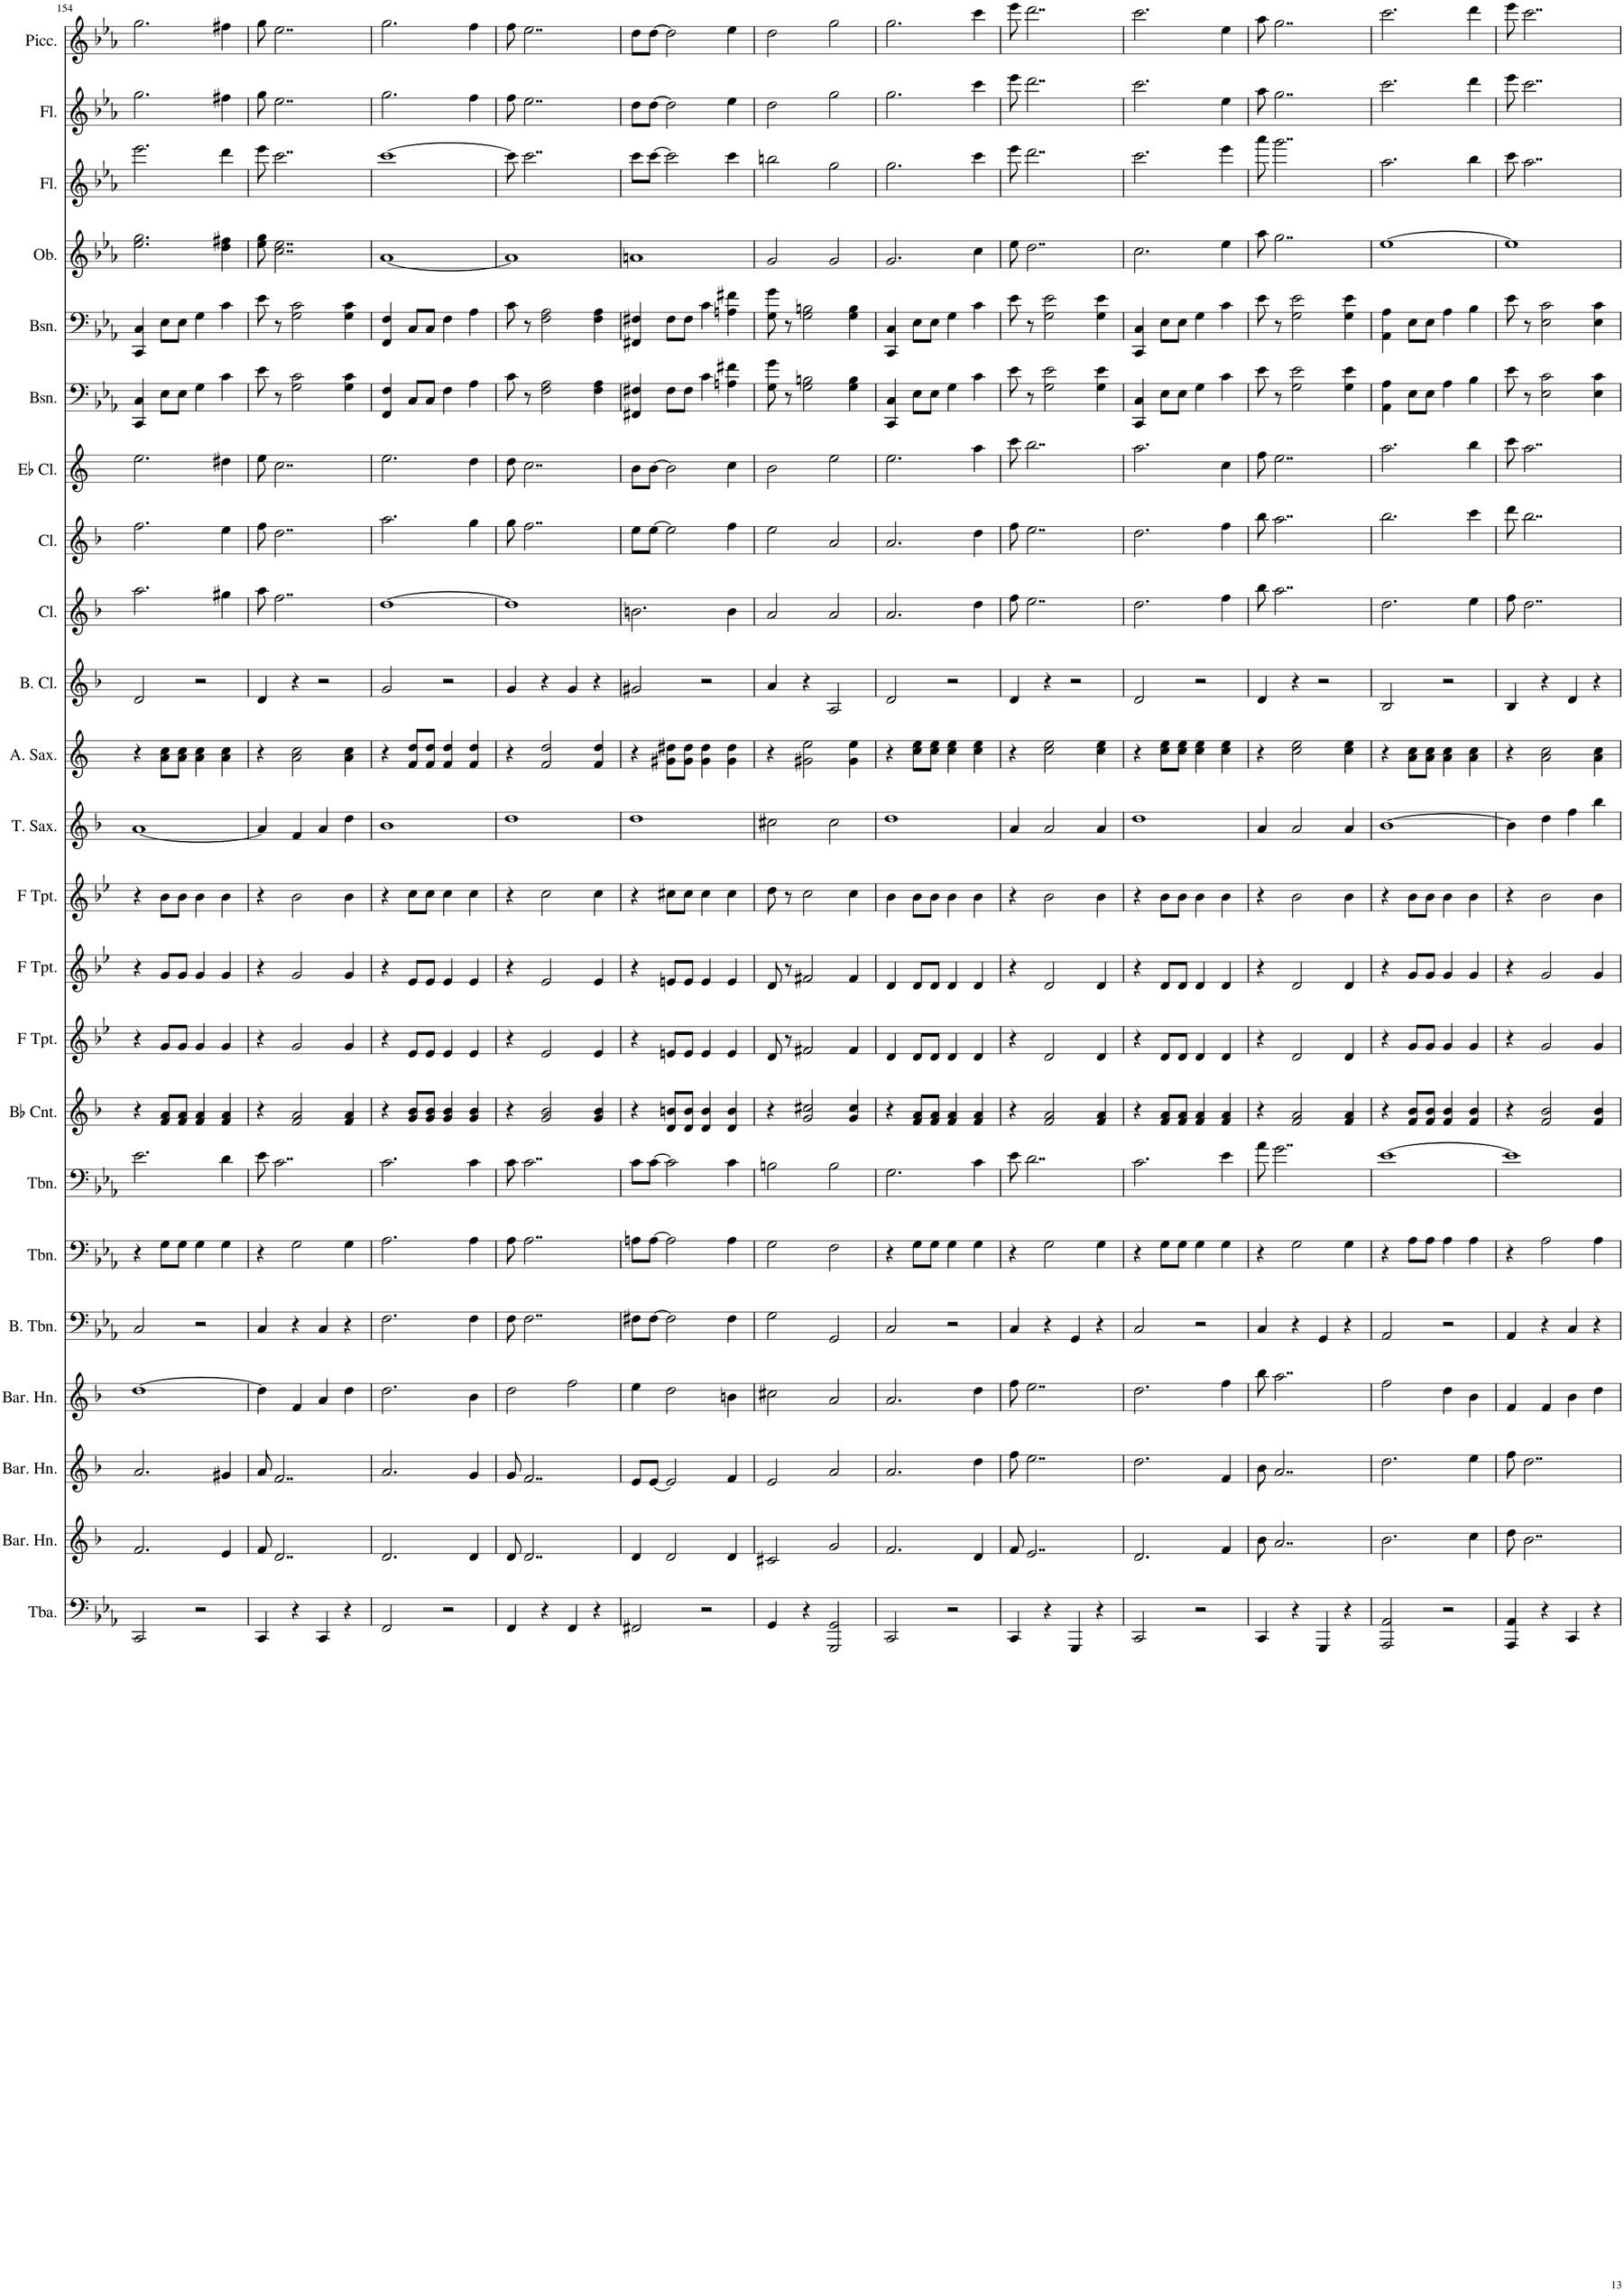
**kern	**kern	**kern	**kern	**kern	**kern	**kern	**kern	**kern	**kern	**kern	**kern	**kern	**kern	**kern	**kern	**kern	**kern	**kern	**kern	**kern	**kern	**kern
*part23	*part22	*part21	*part20	*part19	*part18	*part17	*part16	*part15	*part14	*part13	*part12	*part11	*part10	*part9	*part8	*part7	*part6	*part5	*part4	*part3	*part2	*part1
*staff23	*staff22	*staff21	*staff20	*staff19	*staff18	*staff17	*staff16	*staff15	*staff14	*staff13	*staff12	*staff11	*staff10	*staff9	*staff8	*staff7	*staff6	*staff5	*staff4	*staff3	*staff2	*staff1
*I"Tuba	*I"Baritone Horn stem 4	*I"Baritone Horn stem 3	*I"Baritone Horn stem 2	*I"Bass Trombone	*I"Trombone	*I"Trombone	*I"Bb Cornet	*I"F Trumpet	*I"F Trumpet	*I"F Trumpet	*I"Tenor Saxophone	*I"Alto Saxophone	*I"Bass Clarinet	*I"Clarinet	*I"Clarinet	*I"Eb Clarinet	*I"Bassoon	*I"Bassoon	*I"Oboe	*I"Flute	*I"Flute	*I"Piccolo
*I'Tba.	*I'Bar. Hn.	*I'Bar. Hn.	*I'Bar. Hn.	*I'B. Tbn.	*I'Tbn.	*I'Tbn.	*I'Bb Cnt.	*I'F Tpt.	*I'F Tpt.	*I'F Tpt.	*I'T. Sax.	*I'A. Sax.	*I'B. Cl.	*I'Cl.	*I'Cl.	*I'Eb Cl.	*I'Bsn.	*I'Bsn.	*I'Ob.	*I'Fl.	*I'Fl.	*I'Picc.
!!LO:PB:g=z
*clefF4	*clefG2	*clefG2	*clefG2	*clefF4	*clefF4	*clefF4	*clefG2	*clefG2	*clefG2	*clefG2	*clefG2	*clefG2	*clefG2	*clefG2	*clefG2	*clefG2	*clefF4	*clefF4	*clefG2	*clefG2	*clefG2	*clefG2
*	*Trd8c14	*Trd8c14	*Trd8c14	*	*	*	*Trd1c2	*Trd-3c-5	*Trd-3c-5	*Trd-3c-5	*Trd8c14	*Trd5c9	*Trd8c14	*Trd1c2	*Trd1c2	*Trd-2c-3	*	*	*	*	*	*Trd-7c-12
*k[b-e-a-]	*k[b-]	*k[b-]	*k[b-]	*k[b-e-a-]	*k[b-e-a-]	*k[b-e-a-]	*k[b-]	*k[b-e-]	*k[b-e-]	*k[b-e-]	*k[b-]	*k[]	*k[b-]	*k[b-]	*k[b-]	*k[]	*k[b-e-a-]	*k[b-e-a-]	*k[b-e-a-]	*k[b-e-a-]	*k[b-e-a-]	*k[b-e-a-]
*M2/2	*M2/2	*M2/2	*M2/2	*M2/2	*M2/2	*M2/2	*M2/2	*M2/2	*M2/2	*M2/2	*M2/2	*M2/2	*M2/2	*M2/2	*M2/2	*M2/2	*M2/2	*M2/2	*M2/2	*M2/2	*M2/2	*M2/2
*met(c|)	*met(c|)	*met(c|)	*met(c|)	*met(c|)	*met(c|)	*met(c|)	*met(c|)	*met(c|)	*met(c|)	*met(c|)	*met(c|)	*met(c|)	*met(c|)	*met(c|)	*met(c|)	*met(c|)	*met(c|)	*met(c|)	*met(c|)	*met(c|)	*met(c|)	*met(c|)
=154	=154	=154	=154	=154	=154	=154	=154	=154	=154	=154	=154	=154	=154	=154	=154	=154	=154	=154	=154	=154	=154	=154
2CC/	2.f/	2.a/	[1dd	2C/	4r	2.e-\	4r	4r	4r	4r	[1a	4r	2d/	2.aa\	2.ff\	2.ee\	4CC/ 4C/	4CC/ 4C/	2.ee-\ 2.gg\	2.eee-\	2.gg\	2.gg\
.	.	.	.	.	8G\L	.	8f/ 8a/L	8g/L	8g/L	8b-\L	.	8a\ 8cc\L	.	.	.	.	8E-\L	8E-\L	.	.	.	.
.	.	.	.	.	8G\J	.	8f/ 8a/J	8g/J	8g/J	8b-\J	.	8a\ 8cc\J	.	.	.	.	8E-\J	8E-\J	.	.	.	.
2r	.	.	.	2r	4G\	.	4f/ 4a/	4g/	4g/	4b-\	.	4a\ 4cc\	2r	.	.	.	4G\	4G\	.	.	.	.
.	4e/	4g#X/	.	.	4G\	4d\	4f/ 4a/	4g/	4g/	4b-\	.	4a\ 4cc\	.	4gg#X\	4ee\	4dd#X\	4c\	4c\	4dd\ 4ff#X\	4ddd\	4ff#X\	4ff#X\
=155	=155	=155	=155	=155	=155	=155	=155	=155	=155	=155	=155	=155	=155	=155	=155	=155	=155	=155	=155	=155	=155	=155
4CC/	8f/	8a/	4dd\]	4C/	4r	8e-\	4r	4r	4r	4r	4a/]	4r	4d/	8aa\	8ff\	8ee\	8e-\	8e-\	8ee-\ 8gg\	8eee-\	8gg\	8gg\
.	2..d/	2..f/	.	.	.	2..c\	.	.	.	.	.	.	.	2..ff\	2..dd\	2..cc\	8r	8r	2..cc\ 2..ee-\	2..ccc\	2..ee-\	2..ee-\
4r	.	.	4f/	4r	2G\	.	2f/ 2a/	2g/	2g/	2b-\	4f/	2a\ 2cc\	4r	.	.	.	2G\ 2c\	2G\ 2c\	.	.	.	.
4CC/	.	.	4a/	4C/	.	.	.	.	.	.	4a/	.	2r	.	.	.	.	.	.	.	.	.
4r	.	.	4dd\	4r	4G\	.	4f/ 4a/	4g/	4g/	4b-\	4dd\	4a\ 4cc\	.	.	.	.	4G\ 4c\	4G\ 4c\	.	.	.	.
=156	=156	=156	=156	=156	=156	=156	=156	=156	=156	=156	=156	=156	=156	=156	=156	=156	=156	=156	=156	=156	=156	=156
2FF/	2.d/	2.a/	2.dd\	2.F\	2.A-\	2.c\	4r	4r	4r	4r	1b-	4r	2g/	[1dd	2.aa\	2.ee\	4FF/ 4F/	4FF/ 4F/	[1a-	[1ccc	2.gg\	2.gg\
.	.	.	.	.	.	.	8g/ 8b-/L	8e-/L	8e-/L	8cc\L	.	8f/ 8dd/L	.	.	.	.	8C/L	8C/L	.	.	.	.
.	.	.	.	.	.	.	8g/ 8b-/J	8e-/J	8e-/J	8cc\J	.	8f/ 8dd/J	.	.	.	.	8C/J	8C/J	.	.	.	.
2r	.	.	.	.	.	.	4g/ 4b-/	4e-/	4e-/	4cc\	.	4f/ 4dd/	2r	.	.	.	4F\	4F\	.	.	.	.
.	4d/	4g/	4b-\	4F\	4A-\	4c\	4g/ 4b-/	4e-/	4e-/	4cc\	.	4f/ 4dd/	.	.	4gg\	4dd\	4A-\	4A-\	.	.	4ff\	4ff\
=157	=157	=157	=157	=157	=157	=157	=157	=157	=157	=157	=157	=157	=157	=157	=157	=157	=157	=157	=157	=157	=157	=157
4FF/	8d/	8g/	2dd\	8F\	8A-\	8c\	4r	4r	4r	4r	1dd	4r	4g/	1dd]	8gg\	8dd\	8c\	8c\	1a-]	8ccc\]	8ff\	8ff\
.	2..d/	2..f/	.	2..F\	2..A-\	2..c\	.	.	.	.	.	.	.	.	2..ff\	2..cc\	8r	8r	.	2..ccc\	2..ee-\	2..ee-\
4r	.	.	.	.	.	.	2g/ 2b-/	2e-/	2e-/	2cc\	.	2f/ 2dd/	4r	.	.	.	2F\ 2A-\	2F\ 2A-\	.	.	.	.
4FF/	.	.	2ff\	.	.	.	.	.	.	.	.	.	4g/	.	.	.	.	.	.	.	.	.
4r	.	.	.	.	.	.	4g/ 4b-/	4e-/	4e-/	4cc\	.	4f/ 4dd/	4r	.	.	.	4F\ 4A-\	4F\ 4A-\	.	.	.	.
=158	=158	=158	=158	=158	=158	=158	=158	=158	=158	=158	=158	=158	=158	=158	=158	=158	=158	=158	=158	=158	=158	=158
2FF#X/	4d/	8e/L	4ee\	8F#X\L	8An\L	8c\L	4r	4r	4r	4r	1dd	4r	2g#X/	2.bn\	8ee\L	8b\L	4FF#X/ 4F#X/	4FF#X/ 4F#X/	1an	8ccc\L	8dd\L	8dd\L
.	.	[8e/J	.	[8F#\J	[8A\J	[8c\J	.	.	.	.	.	.	.	.	[8ee\J	[8b\J	.	.	.	[8ccc\J	[8dd\J	[8dd\J
.	2d/	2e/]	2dd\	2F#\]	2A\]	2c\]	8d/ 8bn/L	8en/L	8en/L	8cc#X\L	.	8g#X\ 8dd#X\L	.	.	2ee\]	2b\]	8F#\L	8F#\L	.	2ccc\]	2dd\]	2dd\]
.	.	.	.	.	.	.	8d/ 8b/J	8e/J	8e/J	8cc#\J	.	8g#\ 8dd#\J	.	.	.	.	8F#\J	8F#\J	.	.	.	.
2r	.	.	.	.	.	.	4d/ 4b/	4e/	4e/	4cc#\	.	4g#\ 4dd#\	2r	.	.	.	4c\	4c\	.	.	.	.
.	4d/	4f/	4bn\	4F#\	4A\	4c\	4d/ 4b/	4e/	4e/	4cc#\	.	4g#\ 4dd#\	.	4b\	4ff\	4cc\	4An\ 4f#X\	4An\ 4f#X\	.	4ccc\	4ee-\	4ee-\
=159	=159	=159	=159	=159	=159	=159	=159	=159	=159	=159	=159	=159	=159	=159	=159	=159	=159	=159	=159	=159	=159	=159
4GG/	2c#X/	2e/	2cc#X\	2G\	2G\	2Bn\	4r	8d/	8d/	8dd\	2cc#X\	4r	4a/	2a/	2ee\	2b\	8G\ 8g\	8G\ 8g\	2g/	2bbn\	2dd\	2dd\
.	.	.	.	.	.	.	.	8r	8r	8r	.	.	.	.	.	.	8r	8r	.	.	.	.
4r	.	.	.	.	.	.	2g/ 2cc#X/	2f#X/	2f#X/	2cc\	.	2g#X\ 2ee\	4r	.	.	.	2G\ 2Bn\	2G\ 2Bn\	.	.	.	.
2GGG/ 2GG/	2g/	2a/	2a/	2GG/	2F\	2B\	.	.	.	.	2cc#\	.	2A/	2a/	2a/	2ee\	.	.	2g/	2gg\	2gg\	2gg\
.	.	.	.	.	.	.	4g/ 4cc#/	4f#/	4f#/	4cc\	.	4g#\ 4ee\	.	.	.	.	4G\ 4B\	4G\ 4B\	.	.	.	.
=160	=160	=160	=160	=160	=160	=160	=160	=160	=160	=160	=160	=160	=160	=160	=160	=160	=160	=160	=160	=160	=160	=160
2CC/	2.f/	2.a/	2.a/	2C/	4r	2.G\	4r	4d/	4d/	4b-\	1dd	4r	2d/	2.a/	2.a/	2.ee\	4CC/ 4C/	4CC/ 4C/	2.g/	2.gg\	2.gg\	2.gg\
.	.	.	.	.	8G\L	.	8f/ 8a/L	8d/L	8d/L	8b-\L	.	8cc\ 8ee\L	.	.	.	.	8E-\L	8E-\L	.	.	.	.
.	.	.	.	.	8G\J	.	8f/ 8a/J	8d/J	8d/J	8b-\J	.	8cc\ 8ee\J	.	.	.	.	8E-\J	8E-\J	.	.	.	.
2r	.	.	.	2r	4G\	.	4f/ 4a/	4d/	4d/	4b-\	.	4cc\ 4ee\	2r	.	.	.	4G\	4G\	.	.	.	.
.	4d/	4dd\	4dd\	.	4G\	4c\	4f/ 4a/	4d/	4d/	4b-\	.	4cc\ 4ee\	.	4dd\	4dd\	4aa\	4c\	4c\	4cc\	4ccc\	4ccc\	4ccc\
=161	=161	=161	=161	=161	=161	=161	=161	=161	=161	=161	=161	=161	=161	=161	=161	=161	=161	=161	=161	=161	=161	=161
4CC/	8f/	8ff\	8ff\	4C/	4r	8e-\	4r	4r	4r	4r	4a/	4r	4d/	8ff\	8ff\	8ccc\	8e-\	8e-\	8ee-\	8eee-\	8eee-\	8eee-\
.	2..e/	2..ee\	2..ee\	.	.	2..d\	.	.	.	.	.	.	.	2..ee\	2..ee\	2..bb\	8r	8r	2..dd\	2..ddd\	2..ddd\	2..ddd\
4r	.	.	.	4r	2G\	.	2f/ 2a/	2d/	2d/	2b-\	2a/	2cc\ 2ee\	4r	.	.	.	2G\ 2e-\	2G\ 2e-\	.	.	.	.
4GGG/	.	.	.	4GG/	.	.	.	.	.	.	.	.	2r	.	.	.	.	.	.	.	.	.
4r	.	.	.	4r	4G\	.	4f/ 4a/	4d/	4d/	4b-\	4a/	4cc\ 4ee\	.	.	.	.	4G\ 4e-\	4G\ 4e-\	.	.	.	.
=162	=162	=162	=162	=162	=162	=162	=162	=162	=162	=162	=162	=162	=162	=162	=162	=162	=162	=162	=162	=162	=162	=162
2CC/	2.d/	2.dd\	2.dd\	2C/	4r	2.c\	4r	4r	4r	4r	1dd	4r	2d/	2.dd\	2.dd\	2.aa\	4CC/ 4C/	4CC/ 4C/	2.cc\	2.ccc\	2.ccc\	2.ccc\
.	.	.	.	.	8G\L	.	8f/ 8a/L	8d/L	8d/L	8b-\L	.	8cc\ 8ee\L	.	.	.	.	8E-\L	8E-\L	.	.	.	.
.	.	.	.	.	8G\J	.	8f/ 8a/J	8d/J	8d/J	8b-\J	.	8cc\ 8ee\J	.	.	.	.	8E-\J	8E-\J	.	.	.	.
2r	.	.	.	2r	4G\	.	4f/ 4a/	4d/	4d/	4b-\	.	4cc\ 4ee\	2r	.	.	.	4G\	4G\	.	.	.	.
.	4f/	4f/	4ff\	.	4G\	4e-\	4f/ 4a/	4d/	4d/	4b-\	.	4cc\ 4ee\	.	4ff\	4ff\	4cc\	4c\	4c\	4ee-\	4eee-\	4ee-\	4ee-\
=163	=163	=163	=163	=163	=163	=163	=163	=163	=163	=163	=163	=163	=163	=163	=163	=163	=163	=163	=163	=163	=163	=163
4CC/	8b-\	8b-\	8bb-\	4C/	4r	8a-\	4r	4r	4r	4r	4a/	4r	4d/	8bb-\	8bb-\	8ff\	8e-\	8e-\	8aa-\	8aaa-\	8aa-\	8aa-\
.	2..a/	2..a/	2..aa\	.	.	2..g\	.	.	.	.	.	.	.	2..aa\	2..aa\	2..ee\	8r	8r	2..gg\	2..ggg\	2..gg\	2..gg\
4r	.	.	.	4r	2G\	.	2f/ 2a/	2d/	2d/	2b-\	2a/	2cc\ 2ee\	4r	.	.	.	2G\ 2e-\	2G\ 2e-\	.	.	.	.
4GGG/	.	.	.	4GG/	.	.	.	.	.	.	.	.	2r	.	.	.	.	.	.	.	.	.
4r	.	.	.	4r	4G\	.	4f/ 4a/	4d/	4d/	4b-\	4a/	4cc\ 4ee\	.	.	.	.	4G\ 4e-\	4G\ 4e-\	.	.	.	.
=164	=164	=164	=164	=164	=164	=164	=164	=164	=164	=164	=164	=164	=164	=164	=164	=164	=164	=164	=164	=164	=164	=164
2AAA-/ 2AA-/	2.b-\	2.dd\	2ff\	2AA-/	4r	[1e-	4r	4r	4r	4r	[1b-	4r	2B-/	2.dd\	2.bb-\	2.aa\	4AA-\ 4A-\	4AA-\ 4A-\	[1ee-	2.aa-\	2.ccc\	2.ccc\
.	.	.	.	.	8A-\L	.	8f/ 8b-/L	8g/L	8g/L	8b-\L	.	8a\ 8cc\L	.	.	.	.	8E-\L	8E-\L	.	.	.	.
.	.	.	.	.	8A-\J	.	8f/ 8b-/J	8g/J	8g/J	8b-\J	.	8a\ 8cc\J	.	.	.	.	8E-\J	8E-\J	.	.	.	.
2r	.	.	4dd\	2r	4A-\	.	4f/ 4b-/	4g/	4g/	4b-\	.	4a\ 4cc\	2r	.	.	.	4A-\	4A-\	.	.	.	.
.	4cc\	4ee\	4b-\	.	4A-\	.	4f/ 4b-/	4g/	4g/	4b-\	.	4a\ 4cc\	.	4ee\	4ccc\	4bb\	4B-\	4B-\	.	4bb-\	4ddd\	4ddd\
=165	=165	=165	=165	=165	=165	=165	=165	=165	=165	=165	=165	=165	=165	=165	=165	=165	=165	=165	=165	=165	=165	=165
4AAA-/ 4AA-/	8dd\	8ff\	4f/	4AA-/	4r	1e-]	4r	4r	4r	4r	4b-\]	4r	4B-/	8ff\	8ddd\	8ccc\	8e-\	8e-\	1ee-]	8ccc\	8eee-\	8eee-\
.	2..b-\	2..dd\	.	.	.	.	.	.	.	.	.	.	.	2..dd\	2..bb-\	2..aa\	8r	8r	.	2..aa-\	2..ccc\	2..ccc\
4r	.	.	4f/	4r	2A-\	.	2f/ 2b-/	2g/	2g/	2b-\	4dd\	2a\ 2cc\	4r	.	.	.	2E-\ 2c\	2E-\ 2c\	.	.	.	.
4CC/	.	.	4b-\	4C/	.	.	.	.	.	.	4ff\	.	4d/	.	.	.	.	.	.	.	.	.
4r	.	.	4dd\	4r	4A-\	.	4f/ 4b-/	4g/	4g/	4b-\	4bb-\	4a\ 4cc\	4r	.	.	.	4E-\ 4c\	4E-\ 4c\	.	.	.	.
=	=	=	=	=	=	=	=	=	=	=	=	=	=	=	=	=	=	=	=	=	=	=
*-	*-	*-	*-	*-	*-	*-	*-	*-	*-	*-	*-	*-	*-	*-	*-	*-	*-	*-	*-	*-	*-	*-
